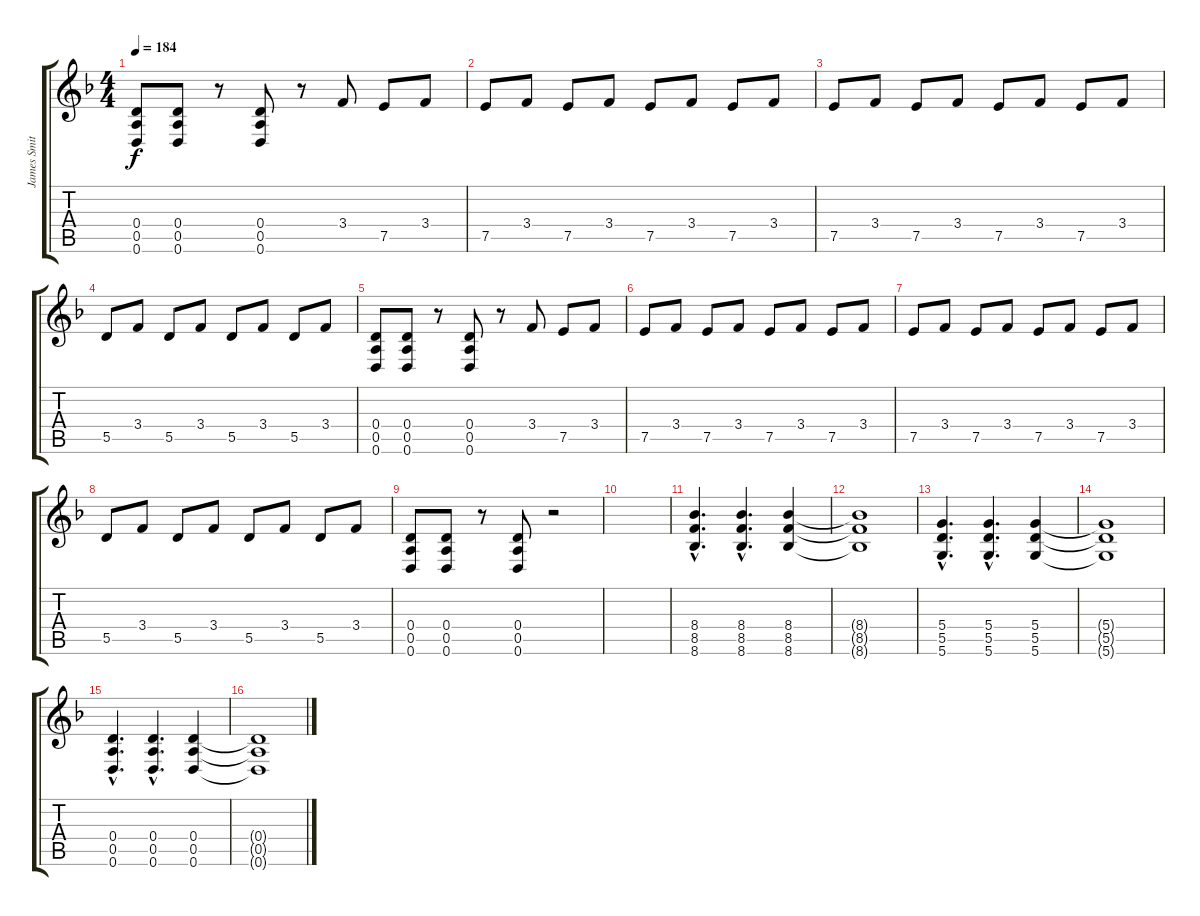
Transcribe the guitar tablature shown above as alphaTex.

\track ("James Smith" "James Smit") {instrument distortionguitar}
\staff {score tabs}
\tuning (E4 B3 G3 D3 A2 D2) {hide}
\ts (4 4)
\tempo 184
\clef g2
\ks dminor
(0.4 0.5 0.6).8{dy f} (0.4 0.5 0.6).8 r.8 (0.4 0.5 0.6).8 r.8 3.4.8 7.5.8 3.4.8 |
7.5.8 3.4.8 7.5.8 3.4.8 7.5.8 3.4.8 7.5.8 3.4.8 |
7.5.8 3.4.8 7.5.8 3.4.8 7.5.8 3.4.8 7.5.8 3.4.8 |
5.5.8 3.4.8 5.5.8 3.4.8 5.5.8 3.4.8 5.5.8 3.4.8 |
(0.4 0.5 0.6).8 (0.4 0.5 0.6).8 r.8 (0.4 0.5 0.6).8 r.8 3.4.8 7.5.8 3.4.8 |
7.5.8 3.4.8 7.5.8 3.4.8 7.5.8 3.4.8 7.5.8 3.4.8 |
7.5.8 3.4.8 7.5.8 3.4.8 7.5.8 3.4.8 7.5.8 3.4.8 |
5.5.8 3.4.8 5.5.8 3.4.8 5.5.8 3.4.8 5.5.8 3.4.8 |
(0.4 0.5 0.6).8 (0.4 0.5 0.6).8 r.8 (0.4 0.5 0.6).8 r.2 |
|
(8.4{hac} 8.5{hac} 8.6{hac}).4{d} (8.4{hac} 8.5{hac} 8.6{hac}).4{d} (8.4 8.5 8.6).4 |
(8.4{t} 8.5{t} 8.6{t}).1 |
(5.4{hac} 5.5{hac} 5.6{hac}).4{d} (5.4{hac} 5.5{hac} 5.6{hac}).4{d} (5.4 5.5 5.6).4 |
(5.4{t} 5.5{t} 5.6{t}).1 |
(0.4{hac} 0.5{hac} 0.6{hac}).4{d} (0.4{hac} 0.5{hac} 0.6{hac}).4{d} (0.4 0.5 0.6).4 |
(0.4{t} 0.5{t} 0.6{t}).1
